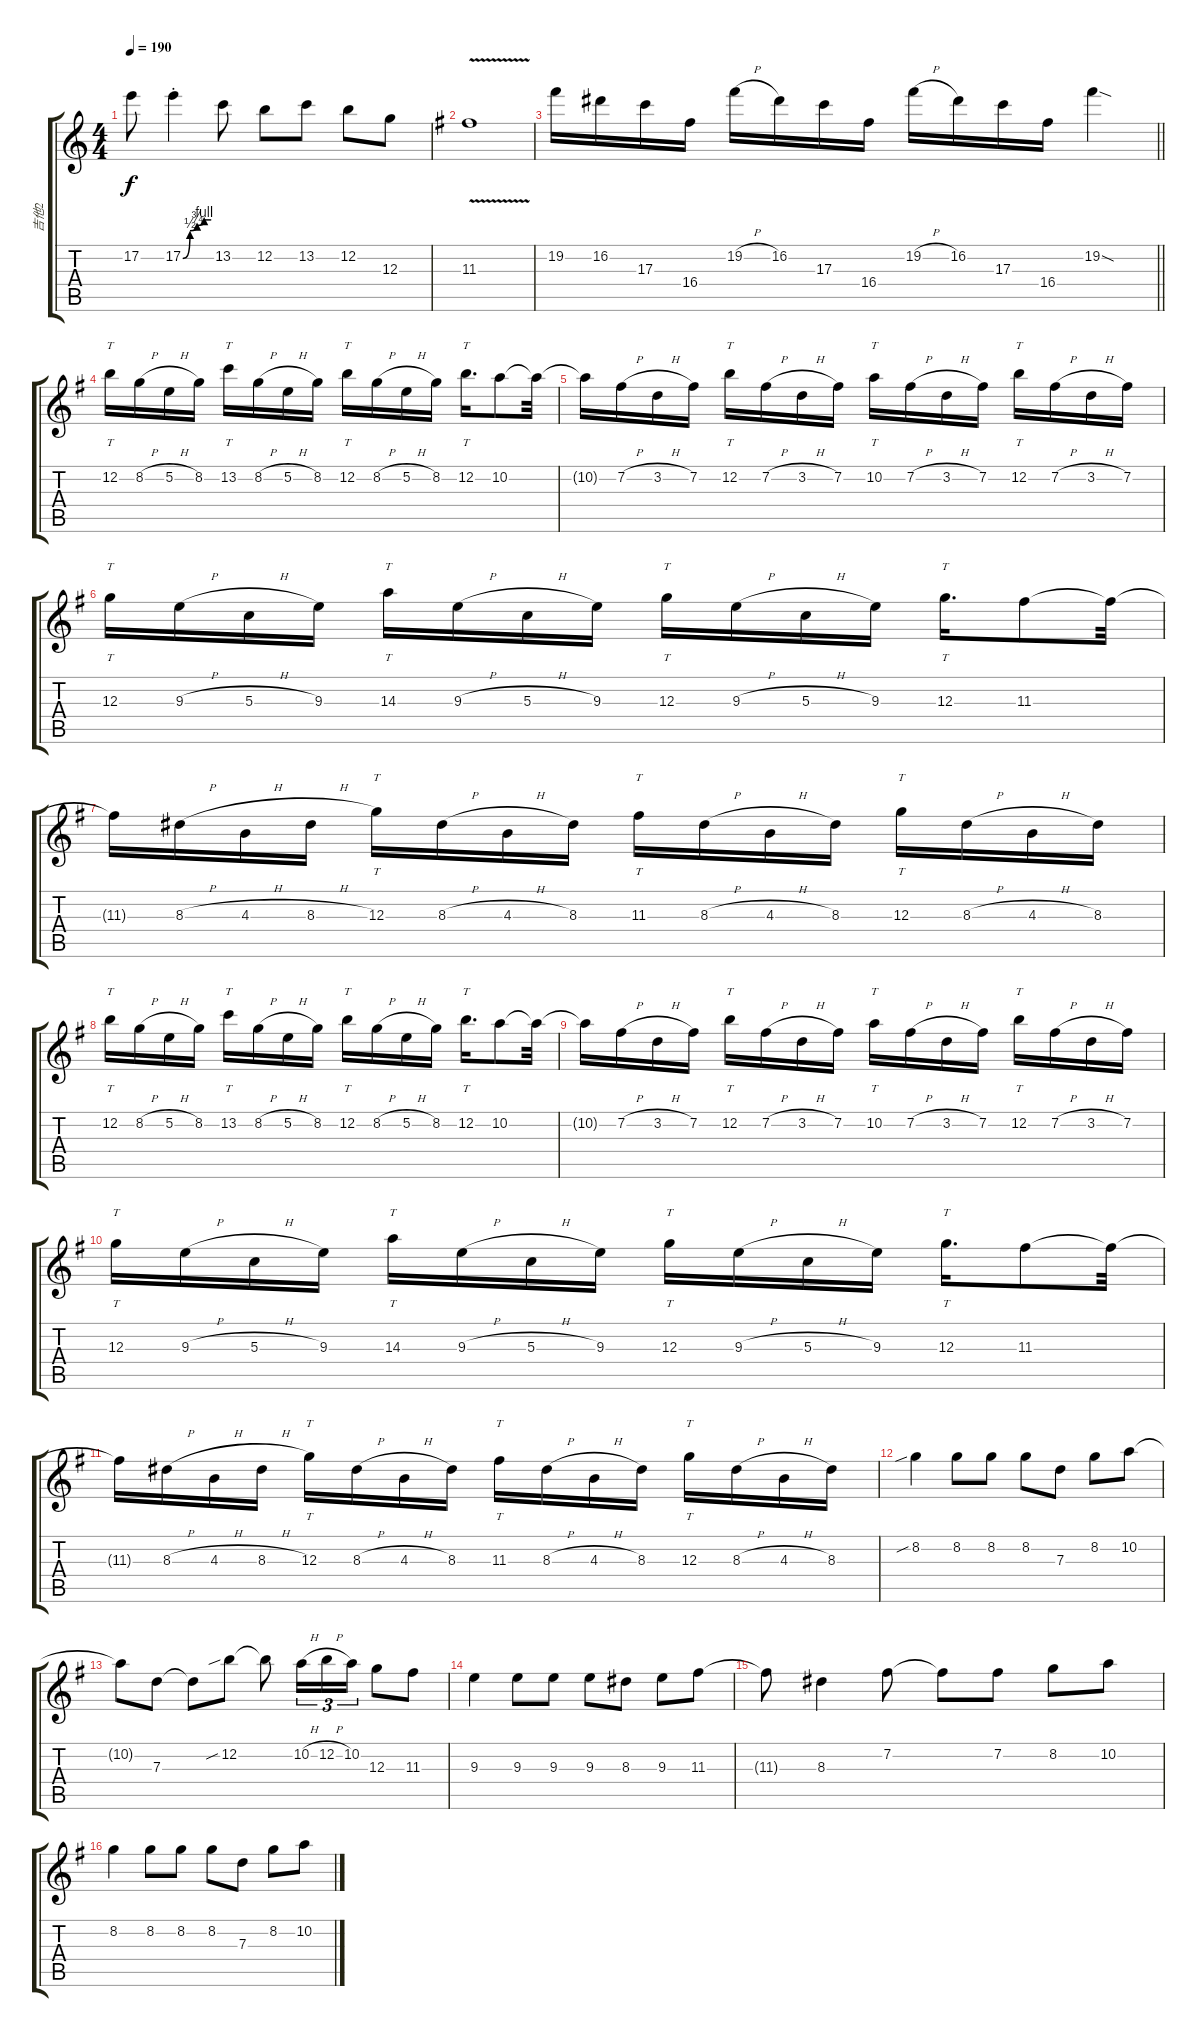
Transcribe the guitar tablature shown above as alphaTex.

\track ("吉他2" "吉他2") {instrument distortionguitar}
\staff {score tabs}
\tuning (E4 B3 G3 D3 A2 E2) {hide}
\ts (4 4)
\tempo 190
\clef g2
\ks c
17.2{t}.8{dy f} 17.2{be (custom 0 0 15 2 30 3 45 4 60 4) st}.4 13.2.8 12.2.8 13.2.8 12.2.8 12.3.8 |
\ks g
11.3{v}.1 |
\barLineRight lightlight
19.2.16 16.2.16 17.3.16 16.4.16 19.2{h}.16 16.2.16 17.3.16 16.4.16 19.2{h}.16 16.2.16 17.3.16 16.4.16 19.2{sod}.4 |
12.2.16{tt} 8.2{h}.16 5.2{h}.16 8.2.16 13.2.16{tt} 8.2{h}.16 5.2{h}.16 8.2.16 12.2.16{tt} 8.2{h}.16 5.2{h}.16 8.2.16 12.2.16{tt d} 10.2.8 10.2{t}.32 |
10.2{t}.16 7.2{h}.16 3.2{h}.16 7.2.16 12.2.16{tt} 7.2{h}.16 3.2{h}.16 7.2.16 10.2.16{tt} 7.2{h}.16 3.2{h}.16 7.2.16 12.2.16{tt} 7.2{h}.16 3.2{h}.16 7.2.16 |
12.3.16{tt} 9.3{h}.16 5.3{h}.16 9.3.16 14.3.16{tt} 9.3{h}.16 5.3{h}.16 9.3.16 12.3.16{tt} 9.3{h}.16 5.3{h}.16 9.3.16 12.3.16{tt d} 11.3.8 11.3{t}.32 |
11.3{t}.16 8.3{h}.16 4.3{h}.16 8.3{h}.16 12.3.16{tt} 8.3{h}.16 4.3{h}.16 8.3.16 11.3.16{tt} 8.3{h}.16 4.3{h}.16 8.3.16 12.3.16{tt} 8.3{h}.16 4.3{h}.16 8.3.16 |
12.2.16{tt} 8.2{h}.16 5.2{h}.16 8.2.16 13.2.16{tt} 8.2{h}.16 5.2{h}.16 8.2.16 12.2.16{tt} 8.2{h}.16 5.2{h}.16 8.2.16 12.2.16{tt d} 10.2.8 10.2{t}.32 |
10.2{t}.16 7.2{h}.16 3.2{h}.16 7.2.16 12.2.16{tt} 7.2{h}.16 3.2{h}.16 7.2.16 10.2.16{tt} 7.2{h}.16 3.2{h}.16 7.2.16 12.2.16{tt} 7.2{h}.16 3.2{h}.16 7.2.16 |
12.3.16{tt} 9.3{h}.16 5.3{h}.16 9.3.16 14.3.16{tt} 9.3{h}.16 5.3{h}.16 9.3.16 12.3.16{tt} 9.3{h}.16 5.3{h}.16 9.3.16 12.3.16{tt d} 11.3.8 11.3{t}.32 |
11.3{t}.16 8.3{h}.16 4.3{h}.16 8.3{h}.16 12.3.16{tt} 8.3{h}.16 4.3{h}.16 8.3.16 11.3.16{tt} 8.3{h}.16 4.3{h}.16 8.3.16 12.3.16{tt} 8.3{h}.16 4.3{h}.16 8.3.16 |
8.2{sib}.4 8.2.8 8.2.8 8.2.8 7.3.8 8.2.8 10.2.8 |
10.2{t}.8 7.3.8 7.3{t}.8 12.2{sib}.8 12.2{t}.8 10.2{h}.16{tu (3 2)} 12.2{h}.16{tu (3 2)} 10.2.16{tu (3 2)} 12.3.8 11.3.8 |
9.3.4 9.3.8 9.3.8 9.3.8 8.3.8 9.3.8 11.3.8 |
11.3{t}.8 8.3.4 7.2.8 7.2{t}.8 7.2.8 8.2.8 10.2.8 |
8.2.4 8.2.8 8.2.8 8.2.8 7.3.8 8.2.8 10.2.8
